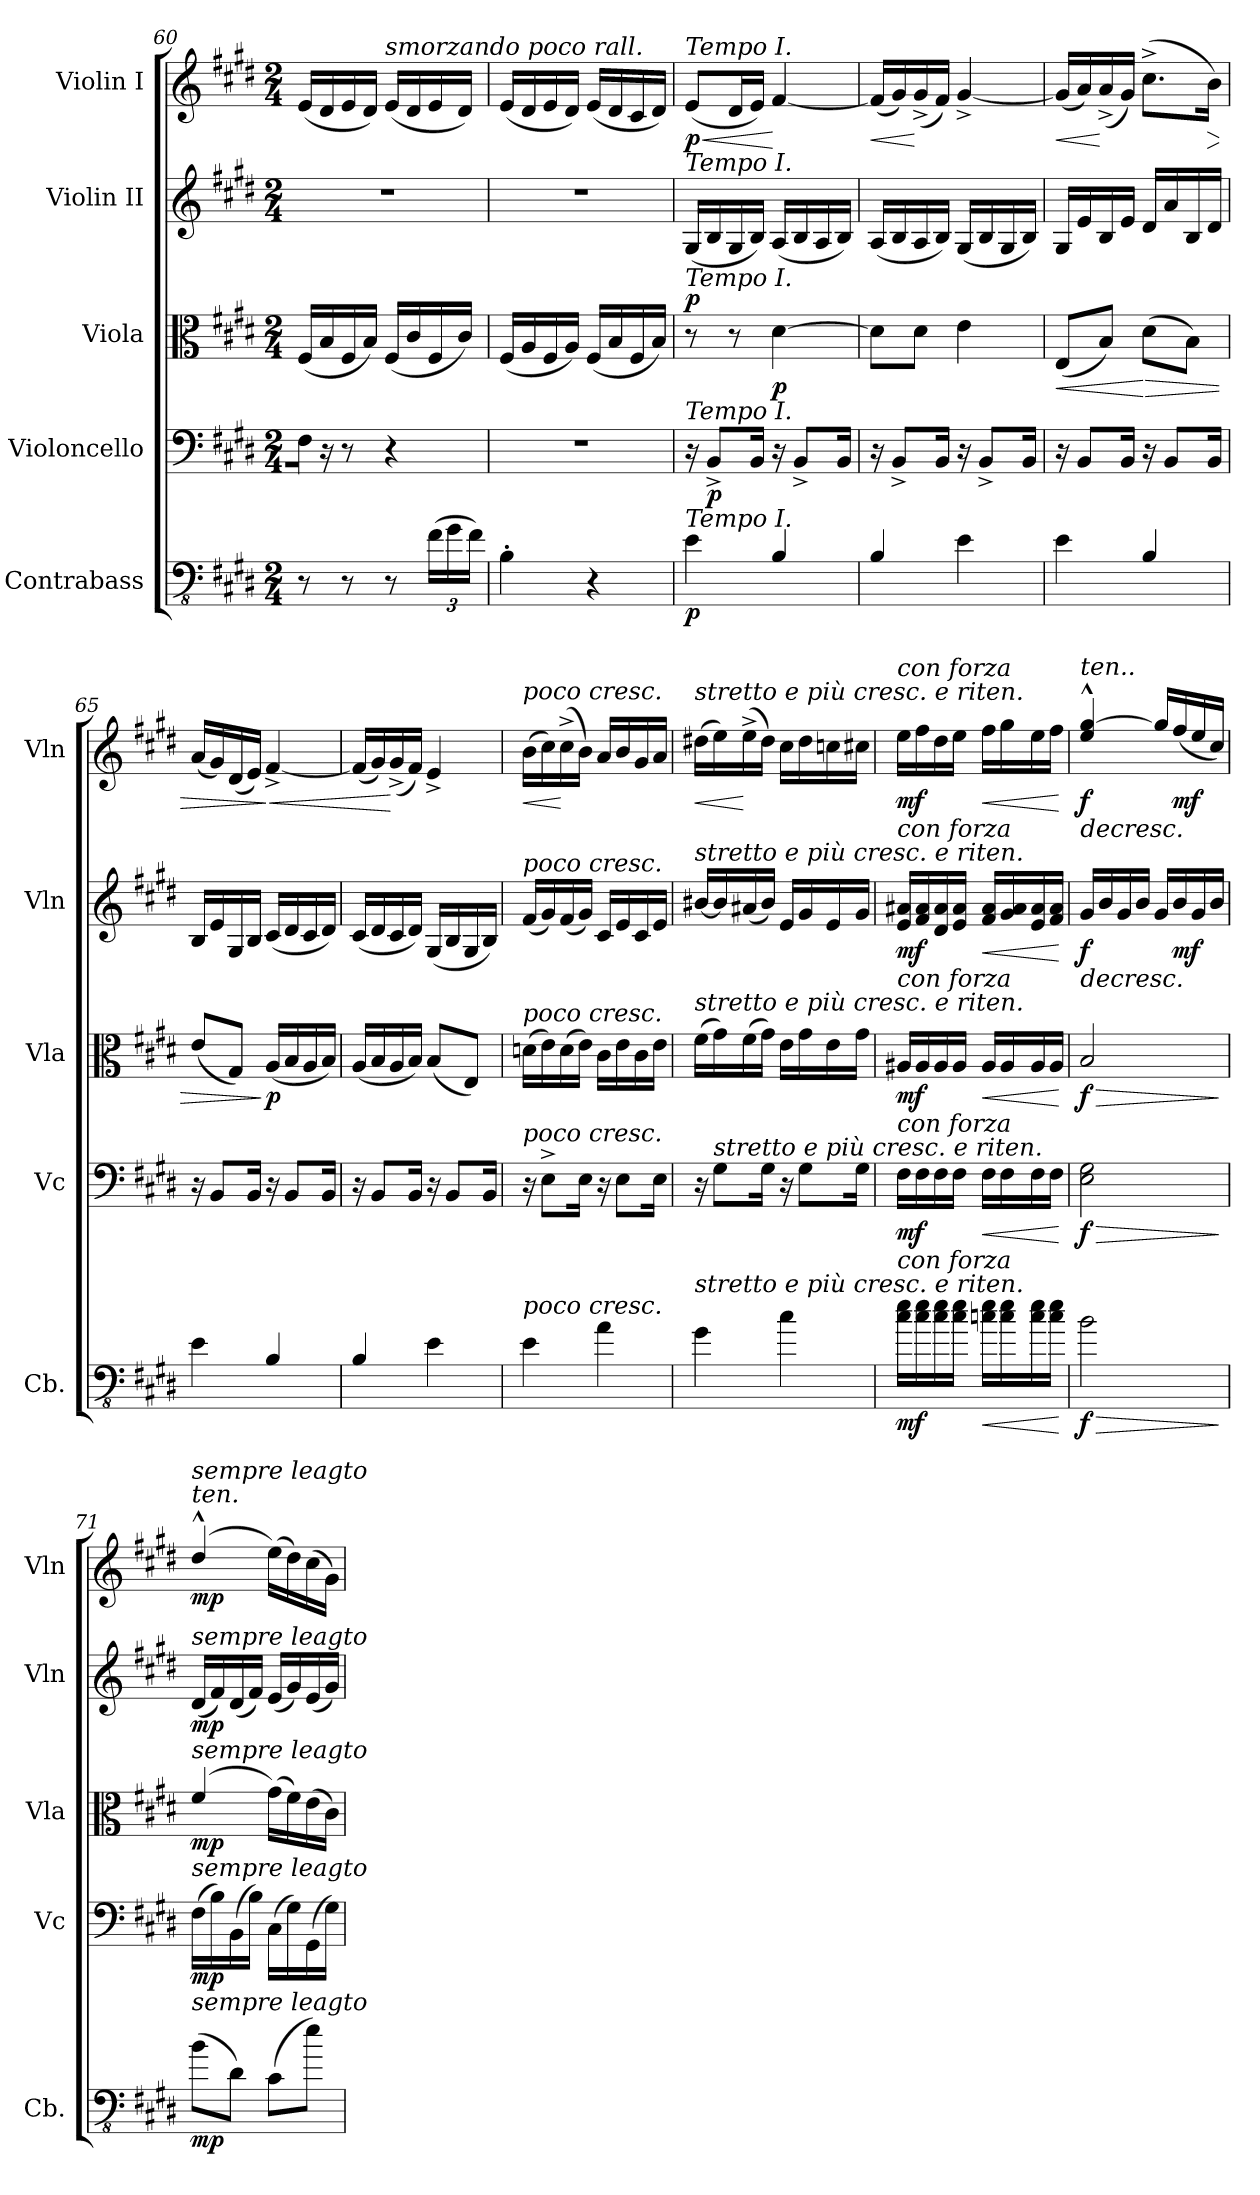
**kern	**dynam	**kern	**dynam	**kern	**dynam	**kern	**dynam	**kern	**dynam
*part5	*part5	*part4	*part4	*part3	*part3	*part2	*part2	*part1	*part1
*staff5	*staff5	*staff4	*staff4	*staff3	*staff3	*staff2	*staff2	*staff1	*staff1
*I"Contrabass	*	*I"Violoncello	*	*I"Viola	*	*I"Violin II	*	*I"Violin I	*
*I'Cb.	*	*I'Vc	*	*I'Vla	*	*I'Vln	*	*I'Vln	*
*clefFv4	*	*clefF4	*	*clefC3	*	*clefG2	*	*clefG2	*
*ITrd7c12	*	*	*	*	*	*	*	*	*
*k[f#c#g#d#]	*	*k[f#c#g#d#]	*	*k[f#c#g#d#]	*	*k[f#c#g#d#]	*	*k[f#c#g#d#]	*
*M2/4	*	*M2/4	*	*M2/4	*	*M2/4	*	*M2/4	*
=60	=60	=60	=60	=60	=60	=60	=60	=60	=60
8r	.	16F#\Jk	.	(16F#/LL	.	2r	.	(16e/LL	.
.	.	16r	.	16B/	.	.	.	16d#/	.
8r	.	8r	.	16F#/	.	.	.	16e/	.
.	.	.	.	16B/JJ)	.	.	.	16d#/JJ)	.
!	!	!	!	!	!	!	!	!LO:TX:a:i:t=smorzando poco rall.	!
8r	.	4r	.	(16F#/LL	.	.	.	(16e/LL	.
.	.	.	.	16c#/	.	.	.	16d#/	.
*Xbrackettup	*	*	*	*	*	*	*	*	*
(24FF#\LL	.	.	.	16F#/	.	.	.	16e/	.
24GG#\	.	.	.	.	.	.	.	.	.
.	.	.	.	16c#/JJ)	.	.	.	16d#/JJ)	.
24FF#\JJ)	.	.	.	.	.	.	.	.	.
=61	=61	=61	=61	=61	=61	=61	=61	=61	=61
4BBB'\	.	2r	.	(16F#/LL	.	2r	.	(16e/LL	.
.	.	.	.	16A/	.	.	.	16d#/	.
.	.	.	.	16F#/	.	.	.	16e/	.
.	.	.	.	16A/JJ)	.	.	.	16d#/JJ)	.
4r	.	.	.	(16F#/LL	.	.	.	(16e/LL	.
.	.	.	.	16B/	.	.	.	16d#/	.
.	.	.	.	16F#/	.	.	.	16c#/	.
.	.	.	.	16B/JJ)	.	.	.	16d#/JJ)	.
!!LO:PB:g=z
=62	=62	=62	=62	=62	=62	=62	=62	=62	=62
!	!	!	!	!	!	!	!	!LO:TX:a:i:t=Tempo I.	!
!	!	!	!	!	!	!LO:TX:a:i:t=Tempo I.	!	!	!
!	!	!	!	!LO:TX:a:i:t=Tempo I.	!	!	!	!	!
!	!	!LO:TX:a:i:t=Tempo I.	!	!	!	!	!	!	!
!LO:TX:a:i:t=Tempo I.	!	!	!	!	!	!	!	!	!
!	!LO:DY:b	!	!	!	!LO:DY:a	!	!	!	!LO:HP:b
!	!	!	!	!	!	!	!	!	!LO:DY:n=1:b
4EE\	p	16r	.	8r	p	(16G#/LL	.	(8e/L	< p
!	!	!	!LO:DY:b	!	!	!	!	!	!
.	.	8BB^/L	p	.	.	16B/	.	.	.
.	.	.	.	8r	.	16G#/	.	16d#/L	.
.	.	16BB/Jk	.	.	.	16B/JJ)	.	16e/JJ)	.
!	!	!	!	!	!LO:DY:b	!	!	!	!
4BBB/	.	16r	.	[4d#\	p	(16A/LL	.	[4f#/	[
.	.	8BB^/L	.	.	.	16B/	.	.	.
.	.	.	.	.	.	16A/	.	.	.
.	.	16BB/Jk	.	.	.	16B/JJ)	.	.	.
=63	=63	=63	=63	=63	=63	=63	=63	=63	=63
!	!	!	!	!	!	!	!	!	!LO:HP:b
4BBB/	.	16r	.	8d#\L]	.	(16A/LL	.	(16f#/LL]	<
.	.	8BB^/L	.	.	.	16B/	.	16g#/)	.
.	.	.	.	8d#\J	.	16A/	.	(16g#^/	[
.	.	16BB/Jk	.	.	.	16B/JJ)	.	16f#/JJ)	.
4EE\	.	16r	.	4e\	.	(16G#/LL	.	[4g#^/	.
.	.	8BB^/L	.	.	.	16B/	.	.	.
.	.	.	.	.	.	16G#/	.	.	.
.	.	16BB/Jk	.	.	.	16B/JJ)	.	.	.
=64	=64	=64	=64	=64	=64	=64	=64	=64	=64
!	!	!	!	!	!LO:HP:b	!	!	!	!LO:HP:b
4EE\	.	16r	.	(8E/L	<	16G#/LL	.	(16g#/LL]	<
.	.	8BB/L	.	.	.	16e/	.	16a/)	.
.	.	.	.	8B/J)	.	16B/	.	(16a^/	[
.	.	16BB/Jk	.	.	.	16e/JJ	.	16g#/JJ)	.
!	!	!	!	!	!LO:HP:n=1:b	!	!	!	!
4BBB/	.	16r	.	(8d#\L	[ >	16d#/LL	.	(8.cc#^\L	.
.	.	8BB/L	.	.	.	16a/	.	.	.
.	.	.	.	8B\J)	.	16B/	.	.	.
!	!	!	!	!	!	!	!	!	!LO:HP:b
.	.	16BB/Jk	.	.	.	16d#/JJ	.	16b\Jk)	>
=65	=65	=65	=65	=65	=65	=65	=65	=65	=65
4EE\	.	16r	.	(8e/L	.	16B/LL	.	(16a/LL	.
.	.	8BB/L	.	.	.	16e/	.	16g#/)	.
.	.	.	.	8G#/J)	.	16G#/	.	(16d#/	.
.	.	16BB/Jk	.	.	.	16B/JJ	.	16e/JJ)	.
!	!	!	!	!	!LO:DY:n=1:b	!	!	!	!LO:HP:n=1:b
4BBB/	.	16r	.	(16A/LL	] p	(16c#/LL	.	[4f#^/	] <
.	.	8BB/L	.	16B/	.	16d#/	.	.	.
.	.	.	.	16A/	.	16c#/	.	.	.
.	.	16BB/Jk	.	16B/JJ)	.	16d#/JJ)	.	.	.
=66	=66	=66	=66	=66	=66	=66	=66	=66	=66
4BBB/	.	16r	.	(16A/LL	.	(16c#/LL	.	(>16f#/LL]	.
.	.	8BB/L	.	16B/	.	16d#/	.	16g#/)	.
.	.	.	.	16A/	.	16c#/	.	(>16g#^/	[
.	.	16BB/Jk	.	16B/JJ)	.	16d#/JJ)	.	16f#/JJ)	.
4EE\	.	16r	.	(8B/L	.	(16G#/LL	.	4e^/	.
.	.	8BB/L	.	.	.	16B/	.	.	.
.	.	.	.	8E/J)	.	16G#/	.	.	.
.	.	16BB/Jk	.	.	.	16B/JJ)	.	.	.
!!LO:LB:g=z
=67	=67	=67	=67	=67	=67	=67	=67	=67	=67
!	!	!	!	!	!	!	!	!LO:TX:a:i:t=poco cresc.	!
!	!	!	!	!	!	!LO:TX:a:i:t=poco cresc.	!	!	!
!	!	!	!	!LO:TX:a:i:t=poco cresc.	!	!	!	!	!
!	!	!LO:TX:a:i:t=poco cresc.	!	!	!	!	!	!	!
!LO:TX:a:i:t=poco cresc.	!	!	!	!	!	!	!	!	!
!	!	!	!	!	!	!	!	!	!LO:HP:b
4EE\	.	16r	.	(16dn\LL	.	(16f#/LL	.	(16b\LL	<
.	.	8E^\L	.	16e\)	.	16g#/)	.	16cc#\)	.
.	.	.	.	(16d\	.	(16f#/	.	(16cc#^\	[
.	.	16E\Jk	.	16e\JJ)	.	16g#/JJ)	.	16b\JJ)	.
4AA\	.	16r	.	16c#\LL	.	16c#/LL	.	16a/LL	.
.	.	8E\L	.	16e\	.	16e/	.	16b/	.
.	.	.	.	16c#\	.	16c#/	.	16g#/	.
.	.	16E\Jk	.	16e\JJ	.	16e/JJ	.	16a/JJ	.
=68	=68	=68	=68	=68	=68	=68	=68	=68	=68
!	!	!	!	!	!	!	!	!LO:TX:a:i:t=stretto e più cresc. e riten.	!
!	!	!	!	!	!	!LO:TX:a:i:t=stretto e più cresc. e riten.	!	!	!
!	!	!	!	!LO:TX:a:i:t=stretto e più cresc. e riten.	!	!	!	!	!
!LO:TX:a:i:t=stretto e più cresc. e riten.	!	!	!	!	!	!	!	!	!
!	!	!	!	!	!	!	!	!	!LO:HP:b
4GG#\	.	16r	.	(16f#\LL	.	[16b#X/LL	.	(16dd#X\LL	<
!	!	!LO:TX:a:i:t=stretto e più cresc. e riten.	!	!	!	!	!	!	!
.	.	8G#\L	.	16g#\)	.	16b#/]	.	16ee\)	.
.	.	.	.	(16f#\	.	(16a#X/	.	(16ee^\	[
.	.	16G#\Jk	.	16g#\JJ)	.	16b#/JJ)	.	16dd#\JJ)	.
4C#\	.	16r	.	16e\LL	.	16e/LL	.	16cc#\LL	.
.	.	8G#\L	.	16g#\	.	16g#/	.	16dd#\	.
.	.	.	.	16e\	.	16e/	.	16ccn\	.
.	.	16G#\Jk	.	16g#\JJ	.	16g#/JJ	.	16cc#X\JJ	.
=69	=69	=69	=69	=69	=69	=69	=69	=69	=69
!	!	!	!	!	!	!	!	!LO:TX:a:i:t=con  forza	!
!	!	!	!	!	!	!LO:TX:a:i:t=con  forza	!	!	!
!	!	!	!	!LO:TX:a:i:t=con  forza	!	!	!	!	!
!	!	!LO:TX:a:i:t=con  forza	!	!	!	!	!	!	!
!LO:TX:a:i:t=con  forza	!	!	!	!	!	!	!	!	!
!	!LO:DY:b	!	!LO:DY:b	!	!LO:DY:b	!	!LO:DY:b	!	!LO:DY:b
16C#\ 16E\LL	mf	16F#\LL	mf	16A#X/LL	mf	16e/ 16a#X/LL	mf	16ee\LL	mf
16C#\ 16E\	.	16F#\	.	16A#/	.	16f#/ 16a#/	.	16ff#\	.
16C#\ 16E\	.	16F#\	.	16A#/	.	16d#/ 16a#/	.	16dd#\	.
16C#\ 16E\JJ	.	16F#\JJ	.	16A#/JJ	.	16e/ 16a#/JJ	.	16ee\JJ	.
!	!LO:HP:b	!	!LO:HP:b	!	!LO:HP:b	!	!LO:HP:b	!	!LO:HP:b
16Cn\ 16E\LL	<	16F#\LL	<	16A#/LL	<	16f#/ 16a#/LL	<	16ff#\LL	<
16C\ 16E\	.	16F#\	.	16A#/	.	16g#/ 16a#/	.	16gg#\	.
16C\ 16E\	.	16F#\	.	16A#/	.	16e/ 16a#/	.	16ee\	.
16C\ 16E\JJ	.	16F#\JJ	.	16A#/JJ	.	16f#/ 16a#/JJ	.	16ff#\JJ	.
.	[	.	[	.	[	.	[	.	[
=70	=70	=70	=70	=70	=70	=70	=70	=70	=70
!	!	!	!	!	!	!	!	!LO:TX:a:i:t=ten..	!
!	!LO:HP:b	!	!LO:HP:b	!	!LO:HP:b	!	!LO:HP:b	!	!LO:HP:b
!	!LO:DY:n=1:b	!	!LO:DY:n=1:b	!	!LO:DY:n=1:b	!	!LO:DY:n=1:b	!	!LO:DY:n=1:b
2BB\	> f	2E\ 2G#\	> f	2B/	> f	16g#/LL	> f	4ee/^^ [4gg#/^^	> f
.	.	.	.	.	.	16b/	.	.	.
.	.	.	.	.	.	16g#/	.	.	.
.	.	.	.	.	.	16b/JJ	.	.	.
.	.	.	.	.	.	16g#/LL	.	16gg#/LL]	.
!	!	!	!	!	!	!	!LO:DY:n=2:b	!	!LO:DY:n=2:b
.	.	.	.	.	.	16b/	mf	(16ff#/	mf
.	.	.	.	.	.	16g#/	.	16ee/	.
.	.	.	.	.	.	16b/JJ	.	16cc#/JJ)	.
.	]	.	]	.	]	.	]	.	]
=71	=71	=71	=71	=71	=71	=71	=71	=71	=71
!	!	!	!	!	!	!	!	!LO:TX:a:i:t=ten.	!
!	!	!	!	!	!	!	!	!LO:TX:a:i:t=sempre leagto	!
!	!	!	!	!	!	!LO:TX:a:i:t=sempre leagto	!	!	!
!	!	!	!	!LO:TX:a:i:t=sempre leagto	!	!	!	!	!
!	!	!LO:TX:a:i:t=sempre leagto	!	!	!	!	!	!	!
!LO:TX:a:i:t=sempre leagto	!	!	!	!	!	!	!	!	!
!	!LO:DY:b	!	!LO:DY:b	!	!LO:DY:b	!	!LO:DY:b	!	!LO:DY:b
(8BB\L	mp	(16F#\LL	mp	(>4f#/	mp	(16d#/LL	mp	(>4dd#^^/	mp
.	.	16B\)	.	.	.	16f#/)	.	.	.
8DD#\J)	.	(16BB\	.	.	.	(16d#/	.	.	.
.	.	16B\JJ)	.	.	.	16f#/JJ)	.	.	.
(8CC#\L	.	(16C#\LL	.	(16g#\LL)	.	(16e/LL	.	(16ee\LL)	.
.	.	16G#\)	.	16f#\)	.	16g#/)	.	16dd#\)	.
8E\J)	.	(16GG#\	.	(16e\	.	(16e/	.	(16cc#\	.
.	.	16G#\JJ)	.	16c#\JJ)	.	16g#/JJ)	.	16g#\JJ)	.
=	=	=	=	=	=	=	=	=	=
*-	*-	*-	*-	*-	*-	*-	*-	*-	*-
